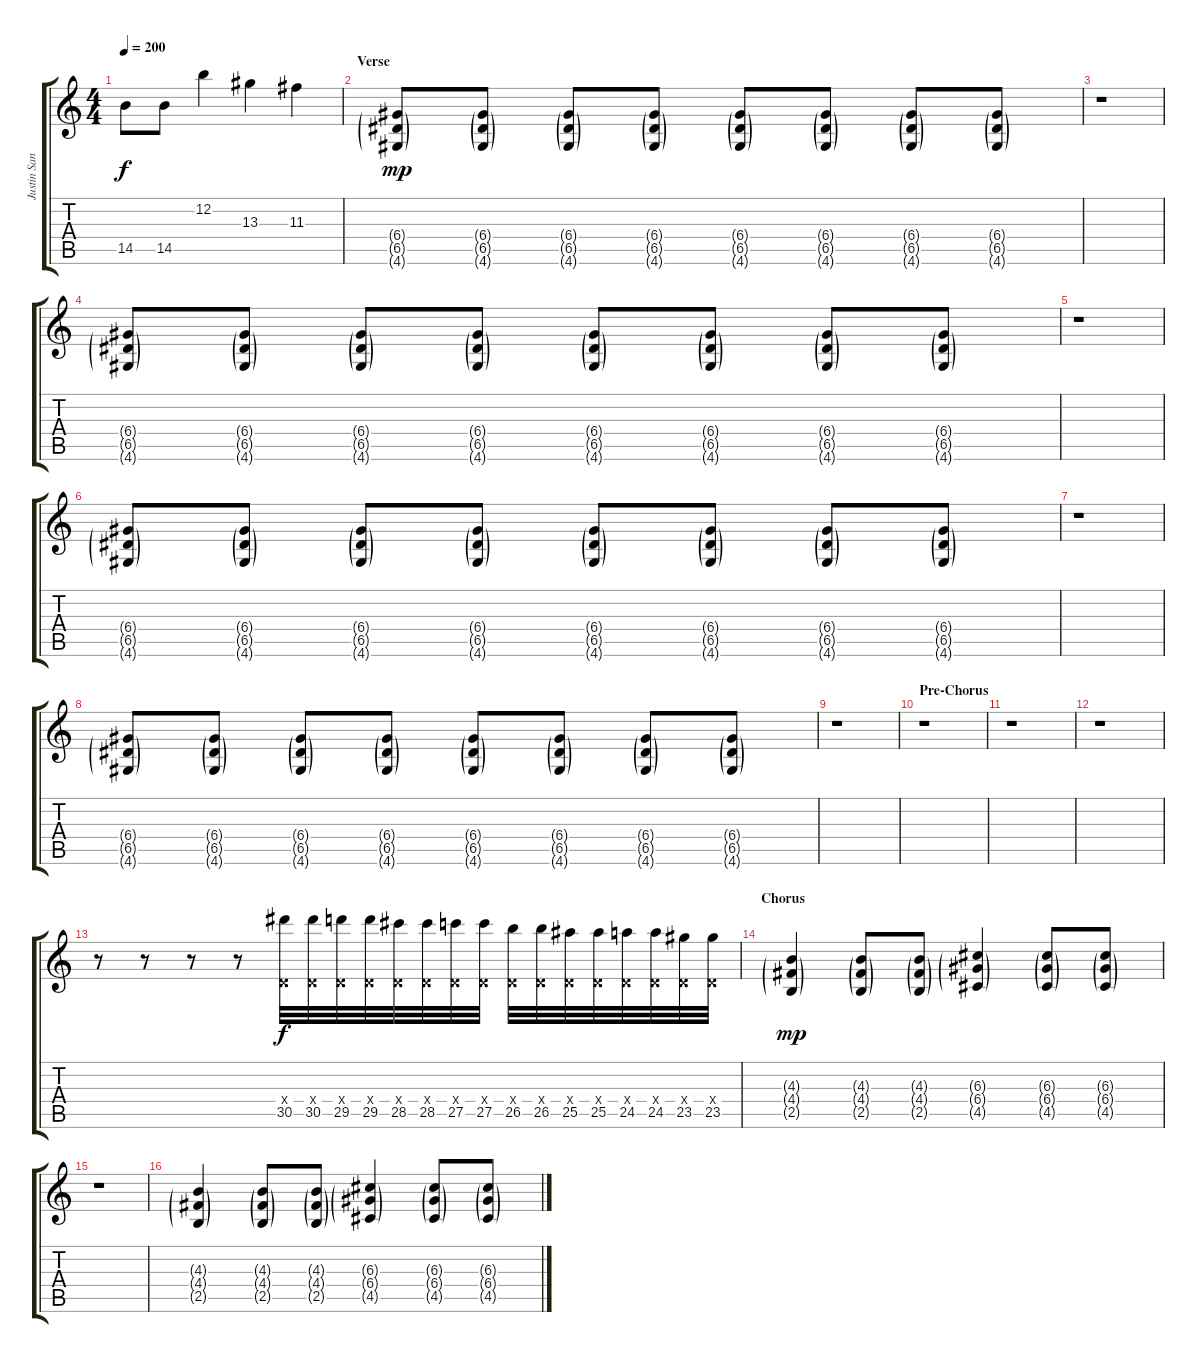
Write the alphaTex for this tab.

\track ("Justin Sane (Guitar)" "Justin San") {instrument distortionguitar}
\staff {score tabs}
\tuning (E4 B3 G3 D3 A2 E2) {hide}
\ts (4 4)
\tempo 200
\clef g2
\ks c
14.5{t}.8{dy f} 14.5.8 12.2.4 13.3.4 11.3.4 |
\section ("" "Verse")
(6.4{g} 6.5{g} 4.6{g}).8{dy mp} (6.4{g} 6.5{g} 4.6{g}).8 (6.4{g} 6.5{g} 4.6{g}).8 (6.4{g} 6.5{g} 4.6{g}).8 (6.4{g} 6.5{g} 4.6{g}).8 (6.4{g} 6.5{g} 4.6{g}).8 (6.4{g} 6.5{g} 4.6{g}).8 (6.4{g} 6.5{g} 4.6{g}).8 |
r.1 |
(6.4{g} 6.5{g} 4.6{g}).8 (6.4{g} 6.5{g} 4.6{g}).8 (6.4{g} 6.5{g} 4.6{g}).8 (6.4{g} 6.5{g} 4.6{g}).8 (6.4{g} 6.5{g} 4.6{g}).8 (6.4{g} 6.5{g} 4.6{g}).8 (6.4{g} 6.5{g} 4.6{g}).8 (6.4{g} 6.5{g} 4.6{g}).8 |
r.1 |
(6.4{g} 6.5{g} 4.6{g}).8 (6.4{g} 6.5{g} 4.6{g}).8 (6.4{g} 6.5{g} 4.6{g}).8 (6.4{g} 6.5{g} 4.6{g}).8 (6.4{g} 6.5{g} 4.6{g}).8 (6.4{g} 6.5{g} 4.6{g}).8 (6.4{g} 6.5{g} 4.6{g}).8 (6.4{g} 6.5{g} 4.6{g}).8 |
r.1 |
(6.4{g} 6.5{g} 4.6{g}).8 (6.4{g} 6.5{g} 4.6{g}).8 (6.4{g} 6.5{g} 4.6{g}).8 (6.4{g} 6.5{g} 4.6{g}).8 (6.4{g} 6.5{g} 4.6{g}).8 (6.4{g} 6.5{g} 4.6{g}).8 (6.4{g} 6.5{g} 4.6{g}).8 (6.4{g} 6.5{g} 4.6{g}).8 |
r.1 |
\section ("" "Pre-Chorus")
r.1 |
r.1 |
r.1 |
r.8 r.8 r.8 r.8 (0.4{x} 30.5).32{dy f} (0.4{x} 30.5).32 (0.4{x} 29.5).32 (0.4{x} 29.5).32 (0.4{x} 28.5).32 (0.4{x} 28.5).32 (0.4{x} 27.5).32 (0.4{x} 27.5).32 (0.4{x} 26.5).32 (0.4{x} 26.5).32 (0.4{x} 25.5).32 (0.4{x} 25.5).32 (0.4{x} 24.5).32 (0.4{x} 24.5).32 (0.4{x} 23.5).32 (0.4{x} 23.5).32 |
\section ("" "Chorus")
(4.3{g} 4.4{g} 2.5{g}).4{dy mp} (4.3{g} 4.4{g} 2.5{g}).8 (4.3{g} 4.4{g} 2.5{g}).8 (6.3{g} 6.4{g} 4.5{g}).4 (6.3{g} 6.4{g} 4.5{g}).8 (6.3{g} 6.4{g} 4.5{g}).8 |
r.1 |
(4.3{g} 4.4{g} 2.5{g}).4 (4.3{g} 4.4{g} 2.5{g}).8 (4.3{g} 4.4{g} 2.5{g}).8 (6.3{g} 6.4{g} 4.5{g}).4 (6.3{g} 6.4{g} 4.5{g}).8 (6.3{g} 6.4{g} 4.5{g}).8
